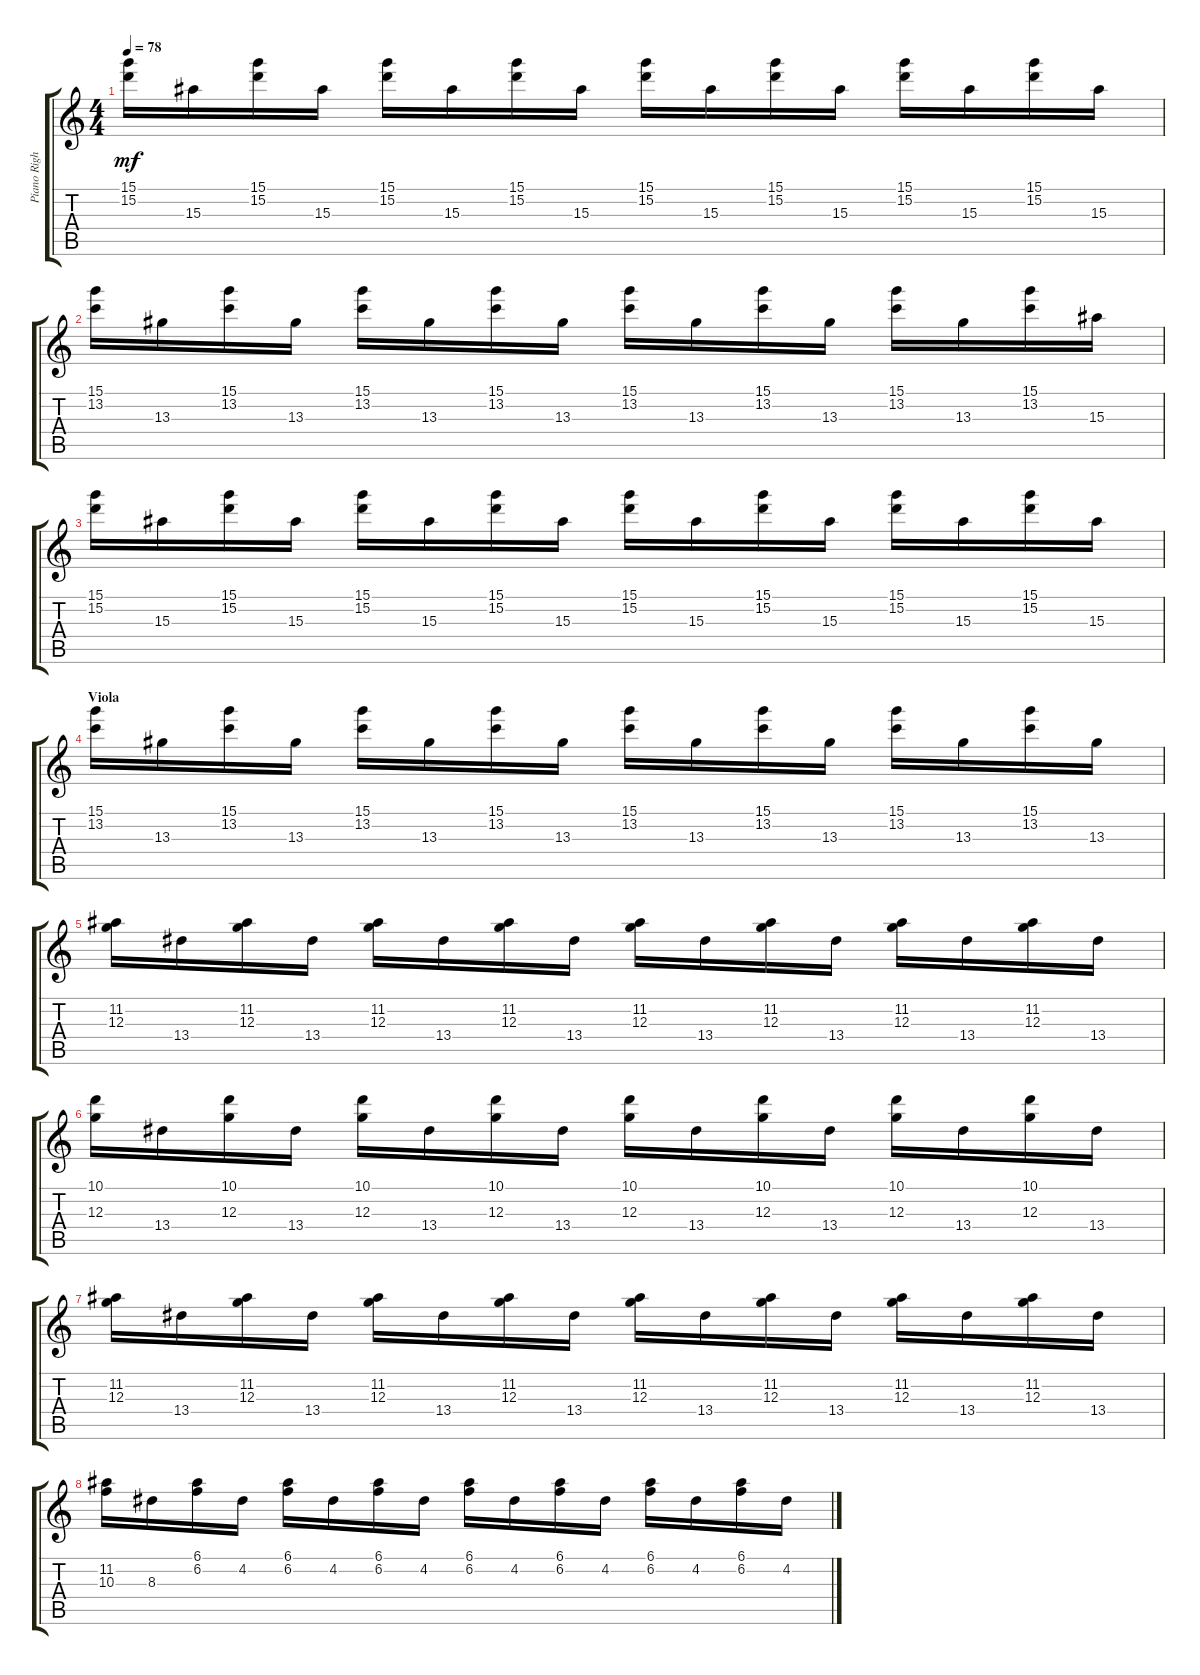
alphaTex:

\track ("Piano Right Hand" "Piano Righ") {instrument electricguitarjazz}
\staff {score tabs}
\tuning (E4 B3 G3 D3 A2 E2) {hide}
\ts (4 4)
\tempo 78
\clef g2
\ks c
(15.1 15.2).16{dy mf} 15.3.16 (15.1 15.2).16 15.3.16 (15.1 15.2).16 15.3.16 (15.1 15.2).16 15.3.16 (15.1 15.2).16 15.3.16 (15.1 15.2).16 15.3.16 (15.1 15.2).16 15.3.16 (15.1 15.2).16 15.3.16 |
(15.1 13.2).16 13.3.16 (15.1 13.2).16 13.3.16 (15.1 13.2).16 13.3.16 (15.1 13.2).16 13.3.16 (15.1 13.2).16 13.3.16 (15.1 13.2).16 13.3.16 (15.1 13.2).16 13.3.16 (15.1 13.2).16 15.3.16 |
(15.1 15.2).16 15.3.16 (15.1 15.2).16 15.3.16 (15.1 15.2).16 15.3.16 (15.1 15.2).16 15.3.16 (15.1 15.2).16 15.3.16 (15.1 15.2).16 15.3.16 (15.1 15.2).16 15.3.16 (15.1 15.2).16 15.3.16 |
\section ("" "Viola")
(15.1 13.2).16 13.3.16 (15.1 13.2).16 13.3.16 (15.1 13.2).16 13.3.16 (15.1 13.2).16 13.3.16 (15.1 13.2).16 13.3.16 (15.1 13.2).16 13.3.16 (15.1 13.2).16 13.3.16 (15.1 13.2).16 13.3.16 |
(11.2 12.3).16 13.4.16 (11.2 12.3).16 13.4.16 (11.2 12.3).16 13.4.16 (11.2 12.3).16 13.4.16 (11.2 12.3).16 13.4.16 (11.2 12.3).16 13.4.16 (11.2 12.3).16 13.4.16 (11.2 12.3).16 13.4.16 |
(10.1 12.3).16 13.4.16 (10.1 12.3).16 13.4.16 (10.1 12.3).16 13.4.16 (10.1 12.3).16 13.4.16 (10.1 12.3).16 13.4.16 (10.1 12.3).16 13.4.16 (10.1 12.3).16 13.4.16 (10.1 12.3).16 13.4.16 |
(11.2 12.3).16 13.4.16 (11.2 12.3).16 13.4.16 (11.2 12.3).16 13.4.16 (11.2 12.3).16 13.4.16 (11.2 12.3).16 13.4.16 (11.2 12.3).16 13.4.16 (11.2 12.3).16 13.4.16 (11.2 12.3).16 13.4.16 |
(11.2 10.3).16 8.3.16 (6.1 6.2).16 4.2.16 (6.1 6.2).16 4.2.16 (6.1 6.2).16 4.2.16 (6.1 6.2).16 4.2.16 (6.1 6.2).16 4.2.16 (6.1 6.2).16 4.2.16 (6.1 6.2).16 4.2.16
